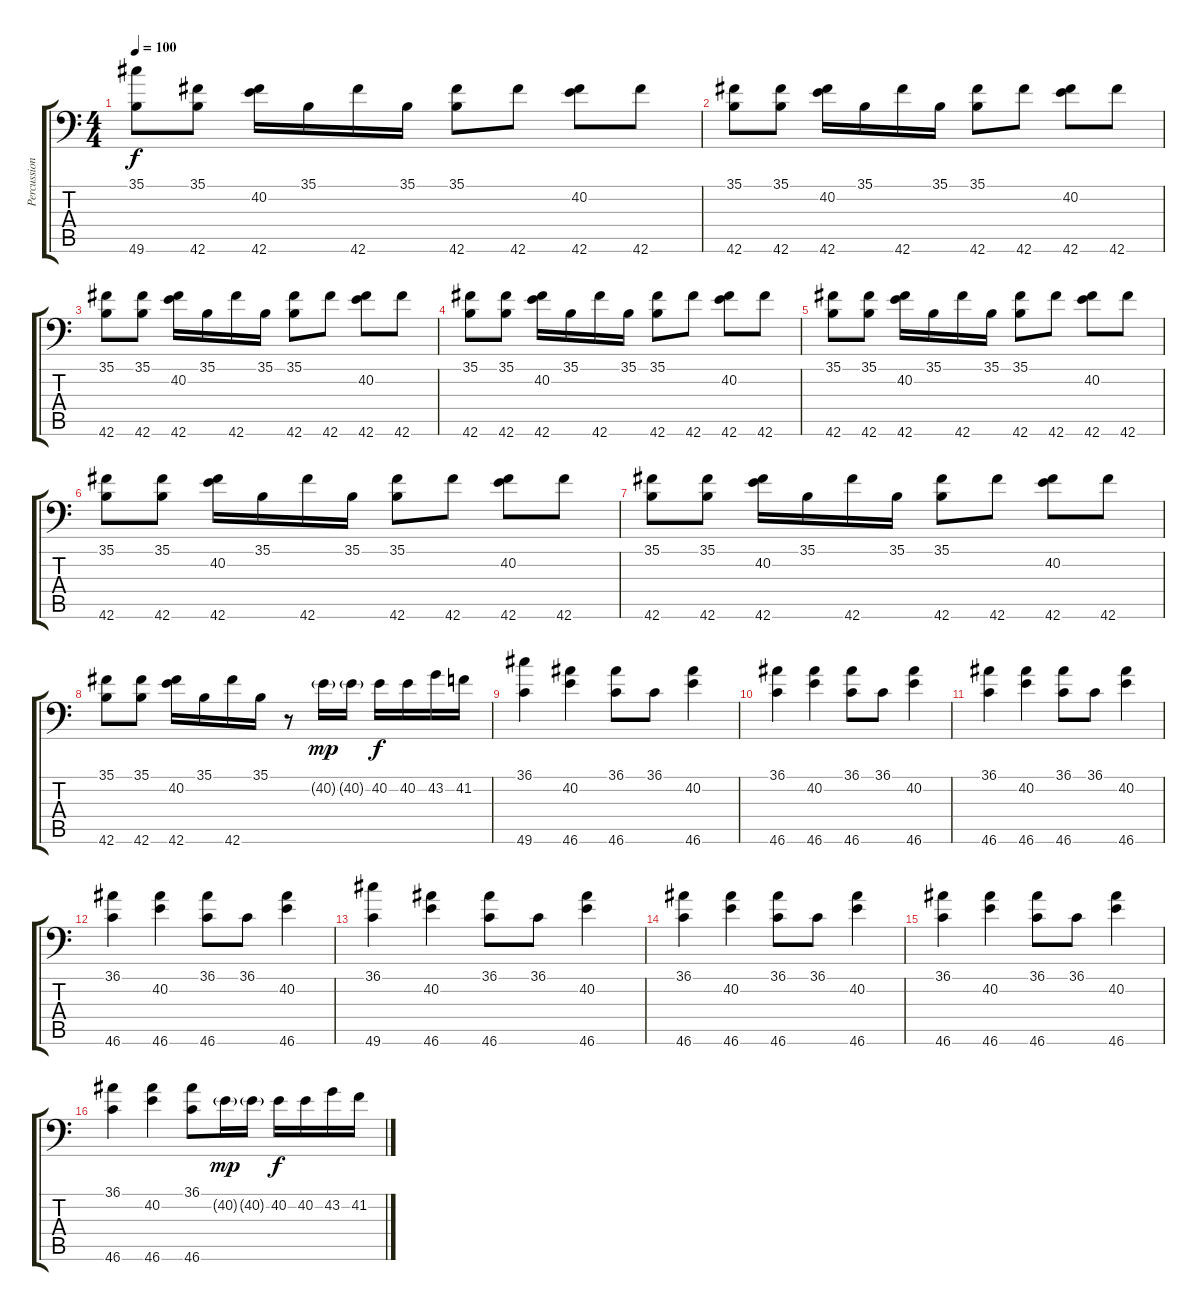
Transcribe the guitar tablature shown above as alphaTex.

\track ("Percussion" "Percussion") {instrument acousticgrandpiano}
\staff {score tabs}
\tuning (C-1 C-1 C-1 C-1 C-1 C-1) {hide}
\ts (4 4)
\tempo 100
\clef f4
\ks c
(35.1 49.6).8{dy f} (35.1 42.6).8 (40.2 42.6).16 35.1.16 42.6.16 35.1.16 (35.1 42.6).8 42.6.8 (40.2 42.6).8 42.6.8 |
(35.1 42.6).8 (35.1 42.6).8 (40.2 42.6).16 35.1.16 42.6.16 35.1.16 (35.1 42.6).8 42.6.8 (40.2 42.6).8 42.6.8 |
(35.1 42.6).8 (35.1 42.6).8 (40.2 42.6).16 35.1.16 42.6.16 35.1.16 (35.1 42.6).8 42.6.8 (40.2 42.6).8 42.6.8 |
(35.1 42.6).8 (35.1 42.6).8 (40.2 42.6).16 35.1.16 42.6.16 35.1.16 (35.1 42.6).8 42.6.8 (40.2 42.6).8 42.6.8 |
(35.1 42.6).8 (35.1 42.6).8 (40.2 42.6).16 35.1.16 42.6.16 35.1.16 (35.1 42.6).8 42.6.8 (40.2 42.6).8 42.6.8 |
(35.1 42.6).8 (35.1 42.6).8 (40.2 42.6).16 35.1.16 42.6.16 35.1.16 (35.1 42.6).8 42.6.8 (40.2 42.6).8 42.6.8 |
(35.1 42.6).8 (35.1 42.6).8 (40.2 42.6).16 35.1.16 42.6.16 35.1.16 (35.1 42.6).8 42.6.8 (40.2 42.6).8 42.6.8 |
(35.1 42.6).8 (35.1 42.6).8 (40.2 42.6).16 35.1.16 42.6.16 35.1.16 r.8 40.2{g}.16{dy mp} 40.2{g}.16 40.2.16{dy f} 40.2.16 43.2.16 41.2.16 |
(36.1 49.6).4 (40.2 46.6).4 (36.1 46.6).8 36.1.8 (40.2 46.6).4 |
(36.1 46.6).4 (40.2 46.6).4 (36.1 46.6).8 36.1.8 (40.2 46.6).4 |
(36.1 46.6).4 (40.2 46.6).4 (36.1 46.6).8 36.1.8 (40.2 46.6).4 |
(36.1 46.6).4 (40.2 46.6).4 (36.1 46.6).8 36.1.8 (40.2 46.6).4 |
(36.1 49.6).4 (40.2 46.6).4 (36.1 46.6).8 36.1.8 (40.2 46.6).4 |
(36.1 46.6).4 (40.2 46.6).4 (36.1 46.6).8 36.1.8 (40.2 46.6).4 |
(36.1 46.6).4 (40.2 46.6).4 (36.1 46.6).8 36.1.8 (40.2 46.6).4 |
(36.1 46.6).4 (40.2 46.6).4 (36.1 46.6).8 40.2{g}.16{dy mp} 40.2{g}.16 40.2.16{dy f} 40.2.16 43.2.16 41.2.16
